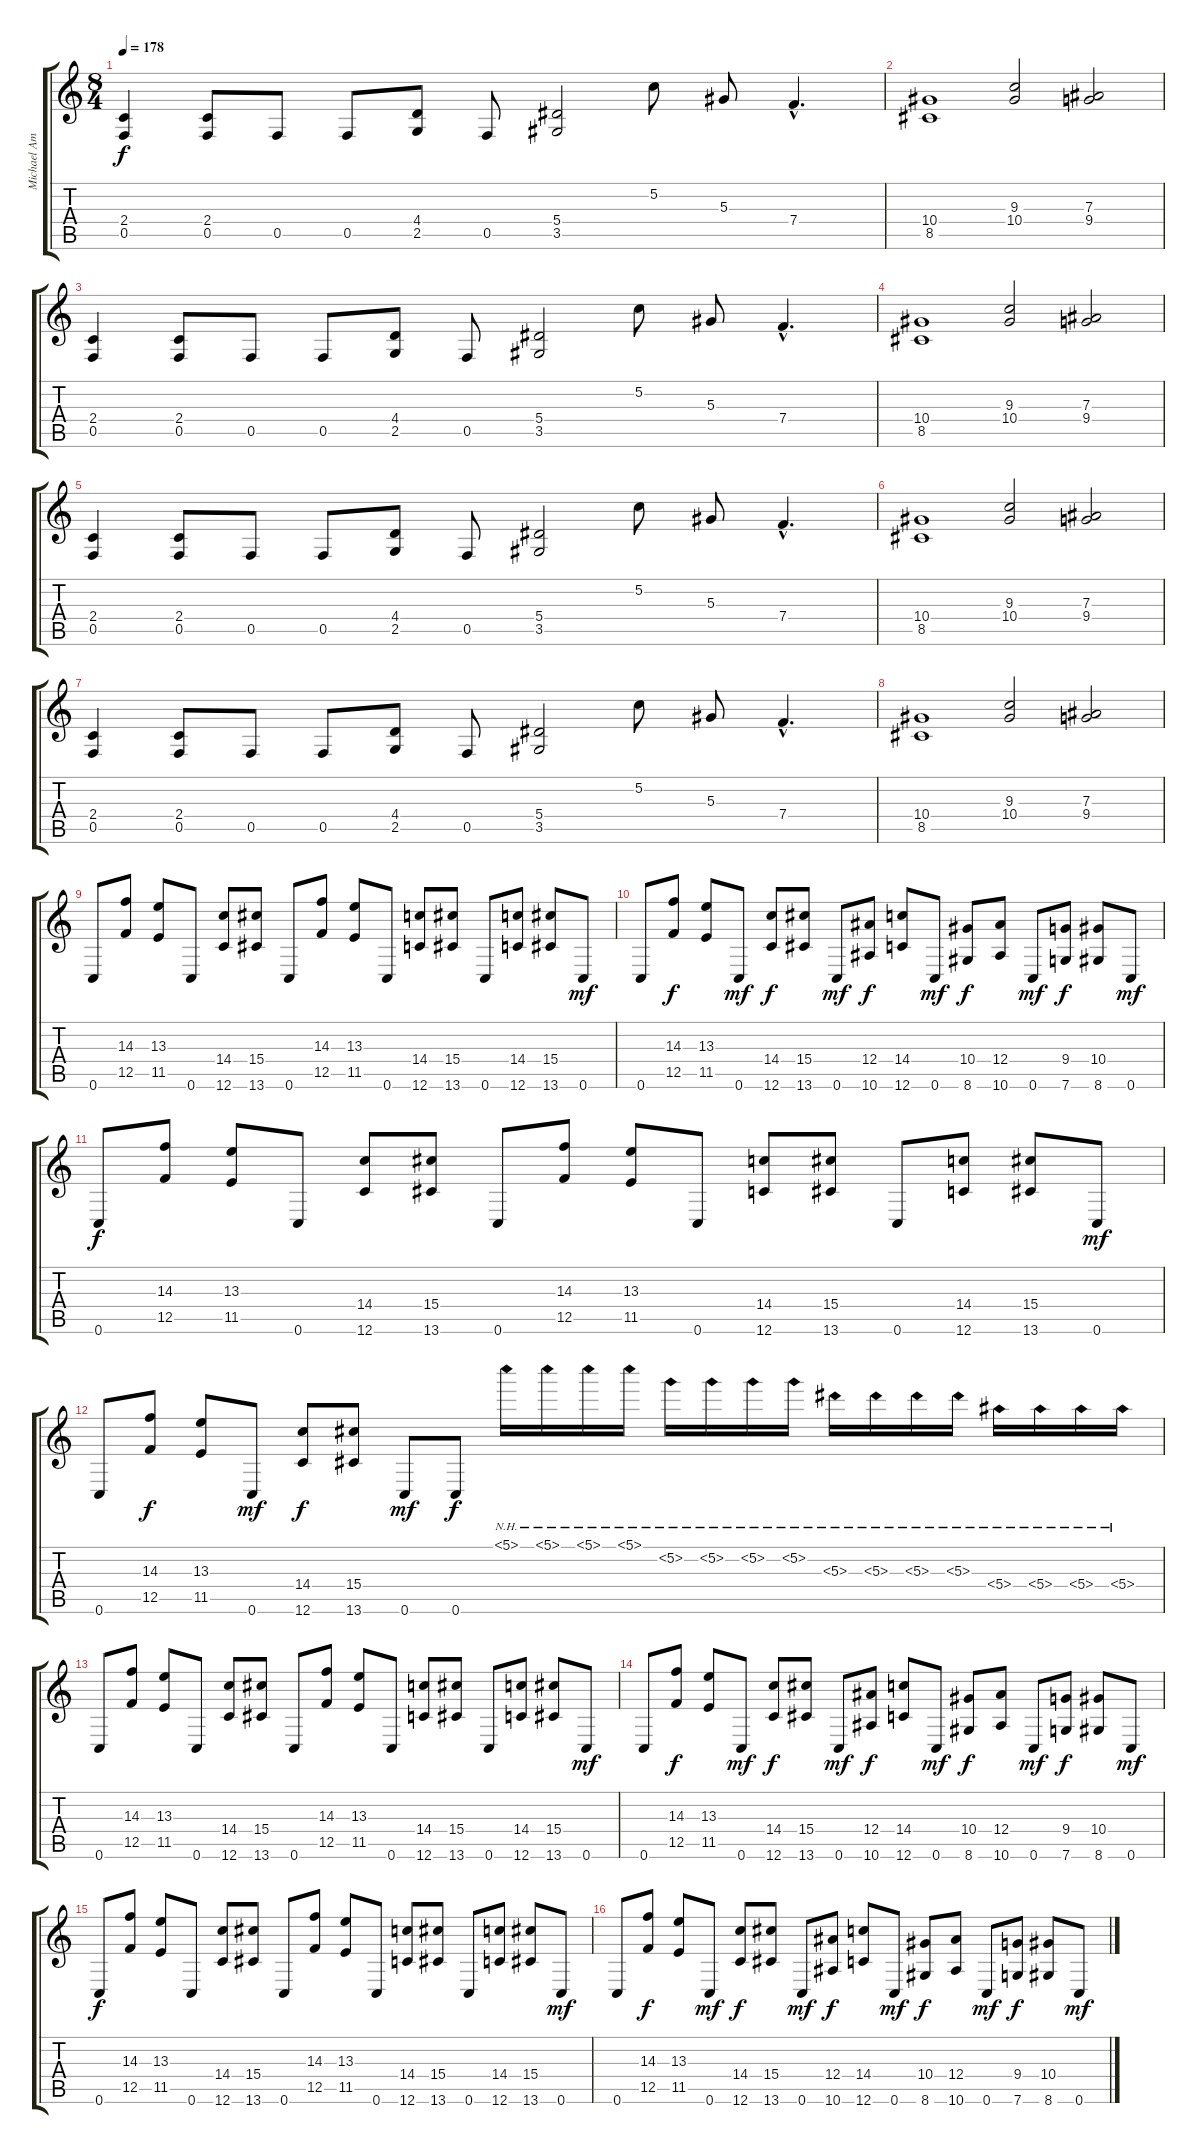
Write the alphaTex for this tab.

\track ("Michael Amott" "Michael Am") {instrument distortionguitar}
\staff {score tabs}
\tuning (C4 G3 Eb3 Bb2 F2 C2) {hide}
\ts (8 4)
\tempo 178
\clef g2
\ks c
(2.4 0.5).4{dy f} (2.4 0.5).8 0.5.8 0.5.8 (4.4 2.5).8 0.5.8 (5.4 3.5).2 5.2.8 5.3.8 7.4{hac}.4{d} |
(10.4 8.5).1 (9.3 10.4).2 (7.3 9.4).2 |
(2.4 0.5).4 (2.4 0.5).8 0.5.8 0.5.8 (4.4 2.5).8 0.5.8 (5.4 3.5).2 5.2.8 5.3.8 7.4{hac}.4{d} |
(10.4 8.5).1 (9.3 10.4).2 (7.3 9.4).2 |
(2.4 0.5).4 (2.4 0.5).8 0.5.8 0.5.8 (4.4 2.5).8 0.5.8 (5.4 3.5).2 5.2.8 5.3.8 7.4{hac}.4{d} |
(10.4 8.5).1 (9.3 10.4).2 (7.3 9.4).2 |
(2.4 0.5).4 (2.4 0.5).8 0.5.8 0.5.8 (4.4 2.5).8 0.5.8 (5.4 3.5).2 5.2.8 5.3.8 7.4{hac}.4{d} |
(10.4 8.5).1 (9.3 10.4).2 (7.3 9.4).2 |
0.6.8 (14.3 12.5).8 (13.3 11.5).8 0.6.8 (14.4 12.6).8 (15.4 13.6).8 0.6.8 (14.3 12.5).8 (13.3 11.5).8 0.6.8 (14.4 12.6).8 (15.4 13.6).8 0.6.8 (14.4 12.6).8 (15.4 13.6).8 0.6.8{dy mf} |
0.6.8 (14.3 12.5).8{dy f} (13.3 11.5).8 0.6.8{dy mf} (14.4 12.6).8{dy f} (15.4 13.6).8 0.6.8{dy mf} (12.4 10.6).8{dy f} (14.4 12.6).8 0.6.8{dy mf} (10.4 8.6).8{dy f} (12.4 10.6).8 0.6.8{dy mf} (9.4 7.6).8{dy f} (10.4 8.6).8 0.6.8{dy mf} |
0.6.8{dy f} (14.3 12.5).8 (13.3 11.5).8 0.6.8 (14.4 12.6).8 (15.4 13.6).8 0.6.8 (14.3 12.5).8 (13.3 11.5).8 0.6.8 (14.4 12.6).8 (15.4 13.6).8 0.6.8 (14.4 12.6).8 (15.4 13.6).8 0.6.8{dy mf} |
0.6.8 (14.3 12.5).8{dy f} (13.3 11.5).8 0.6.8{dy mf} (14.4 12.6).8{dy f} (15.4 13.6).8 0.6.8{dy mf} 0.6.8{dy f} 5.1{nh}.16 5.1{nh}.16 5.1{nh}.16 5.1{nh}.16 5.2{nh}.16 5.2{nh}.16 5.2{nh}.16 5.2{nh}.16 5.3{nh}.16 5.3{nh}.16 5.3{nh}.16 5.3{nh}.16 5.4{nh}.16 5.4{nh}.16 5.4{nh}.16 5.4{nh}.16 |
0.6.8 (14.3 12.5).8 (13.3 11.5).8 0.6.8 (14.4 12.6).8 (15.4 13.6).8 0.6.8 (14.3 12.5).8 (13.3 11.5).8 0.6.8 (14.4 12.6).8 (15.4 13.6).8 0.6.8 (14.4 12.6).8 (15.4 13.6).8 0.6.8{dy mf} |
0.6.8 (14.3 12.5).8{dy f} (13.3 11.5).8 0.6.8{dy mf} (14.4 12.6).8{dy f} (15.4 13.6).8 0.6.8{dy mf} (12.4 10.6).8{dy f} (14.4 12.6).8 0.6.8{dy mf} (10.4 8.6).8{dy f} (12.4 10.6).8 0.6.8{dy mf} (9.4 7.6).8{dy f} (10.4 8.6).8 0.6.8{dy mf} |
0.6.8{dy f} (14.3 12.5).8 (13.3 11.5).8 0.6.8 (14.4 12.6).8 (15.4 13.6).8 0.6.8 (14.3 12.5).8 (13.3 11.5).8 0.6.8 (14.4 12.6).8 (15.4 13.6).8 0.6.8 (14.4 12.6).8 (15.4 13.6).8 0.6.8{dy mf} |
0.6.8 (14.3 12.5).8{dy f} (13.3 11.5).8 0.6.8{dy mf} (14.4 12.6).8{dy f} (15.4 13.6).8 0.6.8{dy mf} (12.4 10.6).8{dy f} (14.4 12.6).8 0.6.8{dy mf} (10.4 8.6).8{dy f} (12.4 10.6).8 0.6.8{dy mf} (9.4 7.6).8{dy f} (10.4 8.6).8 0.6.8{dy mf}
